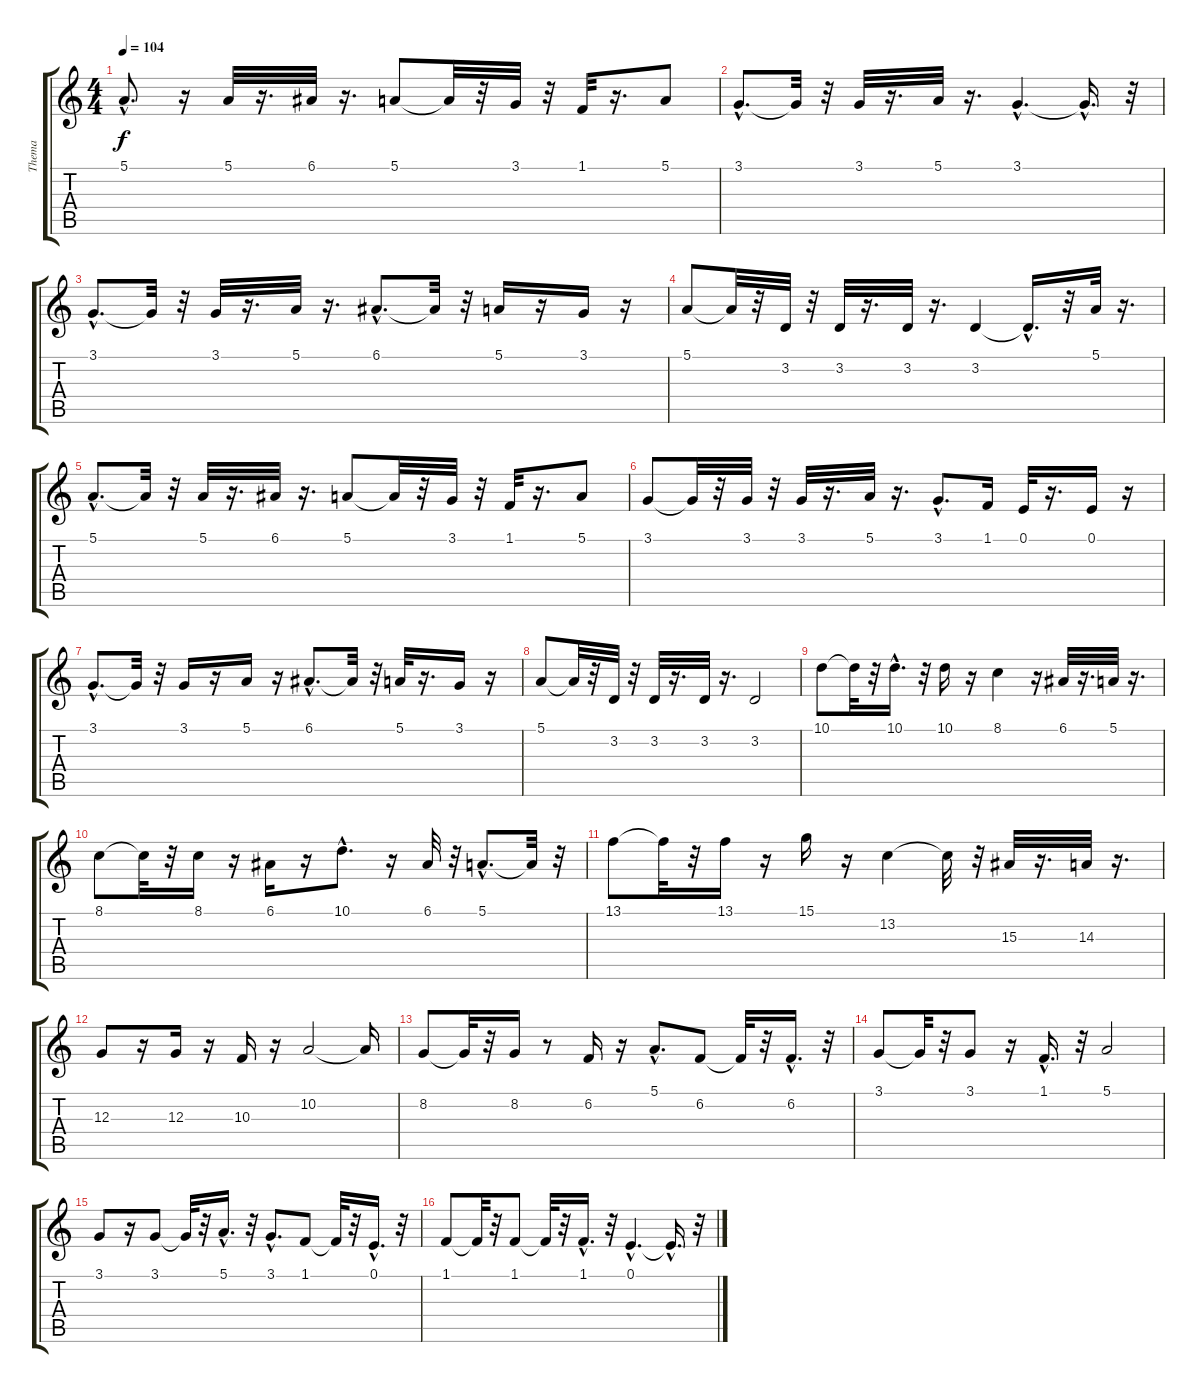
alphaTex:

\track ("Thema" "Thema") {instrument panflute}
\staff {score tabs}
\tuning (E4 B3 G3 D3 A2 E2) {hide}
\ts (4 4)
\tempo 104
\clef g2
\ks c
5.1{hac}.8{d dy f} r.16 5.1.32 r.16{d} 6.1.32 r.16{d} 5.1.8 5.1{t}.32 r.32 3.1.32 r.32 1.1.32 r.16{d} 5.1.8 |
3.1{hac}.8{d} 3.1{t}.32 r.32 3.1.32 r.16{d} 5.1.32 r.16{d} 3.1{hac}.4{d} 3.1{hac t}.16{d} r.32 |
3.1{hac}.8{d} 3.1{t}.32 r.32 3.1.32 r.16{d} 5.1.32 r.16{d} 6.1{hac}.8{d} 6.1{t}.32 r.32 5.1.16 r.16 3.1.16 r.16 |
5.1.8 5.1{t}.32 r.32 3.2.32 r.32 3.2.32 r.16{d} 3.2.32 r.16{d} 3.2.4 3.2{hac t}.16{d} r.32 5.1.32 r.16{d} |
5.1{hac}.8{d} 5.1{t}.32 r.32 5.1.32 r.16{d} 6.1.32 r.16{d} 5.1.8 5.1{t}.32 r.32 3.1.32 r.32 1.1.32 r.16{d} 5.1.8 |
3.1.8 3.1{t}.32 r.32 3.1.32 r.32 3.1.32 r.16{d} 5.1.32 r.16{d} 3.1{hac}.8{d} 1.1.16 0.1.32 r.16{d} 0.1.16 r.16 |
3.1{hac}.8{d} 3.1{t}.32 r.32 3.1.16 r.16 5.1.16 r.16 6.1{hac}.8{d} 6.1{t}.32 r.32 5.1.32 r.16{d} 3.1.16 r.16 |
5.1.8 5.1{t}.32 r.32 3.2.32 r.32 3.2.32 r.16{d} 3.2.32 r.16{d} 3.2.2 |
10.1.8 10.1{t}.32 r.32 10.1{hac}.16{d} r.32 10.1.16 r.16 8.1.4 r.16 6.1.32 r.16{d} 5.1.32 r.16{d} |
8.1.8 8.1{t}.32 r.32 8.1.16 r.16 6.1.16 r.16 10.1{hac}.8{d} r.16 6.1.32 r.32 5.1{hac}.8{d} 5.1{t}.32 r.32 |
13.1.8 13.1{t}.32 r.32 13.1.16 r.16 15.1.16 r.16 13.2.4 13.2{t}.32 r.32 15.3.32 r.16{d} 14.3.32 r.16{d} |
12.3.8 r.16 12.3.16 r.16 10.3.16 r.16 10.2.2 10.2{t}.16 |
8.2.8 8.2{t}.32 r.32 8.2.16 r.8 6.2.16 r.16 5.1{hac}.8{d} 6.2.8 6.2{t}.32 r.32 6.2{hac}.16{d} r.32 |
3.1.8 3.1{t}.32 r.32 3.1.8 r.16 1.1{hac}.16{d} r.32 5.1.2 |
3.1.8 r.16 3.1.8 3.1{t}.32 r.32 5.1{hac}.16{d} r.32 3.1{hac}.8{d} 1.1.8 1.1{t}.32 r.32 0.1{hac}.16{d} r.32 |
1.1.8 1.1{t}.32 r.32 1.1.8 1.1{t}.32 r.32 1.1{hac}.16{d} r.32 0.1{hac}.4{d} 0.1{hac t}.16{d} r.32
